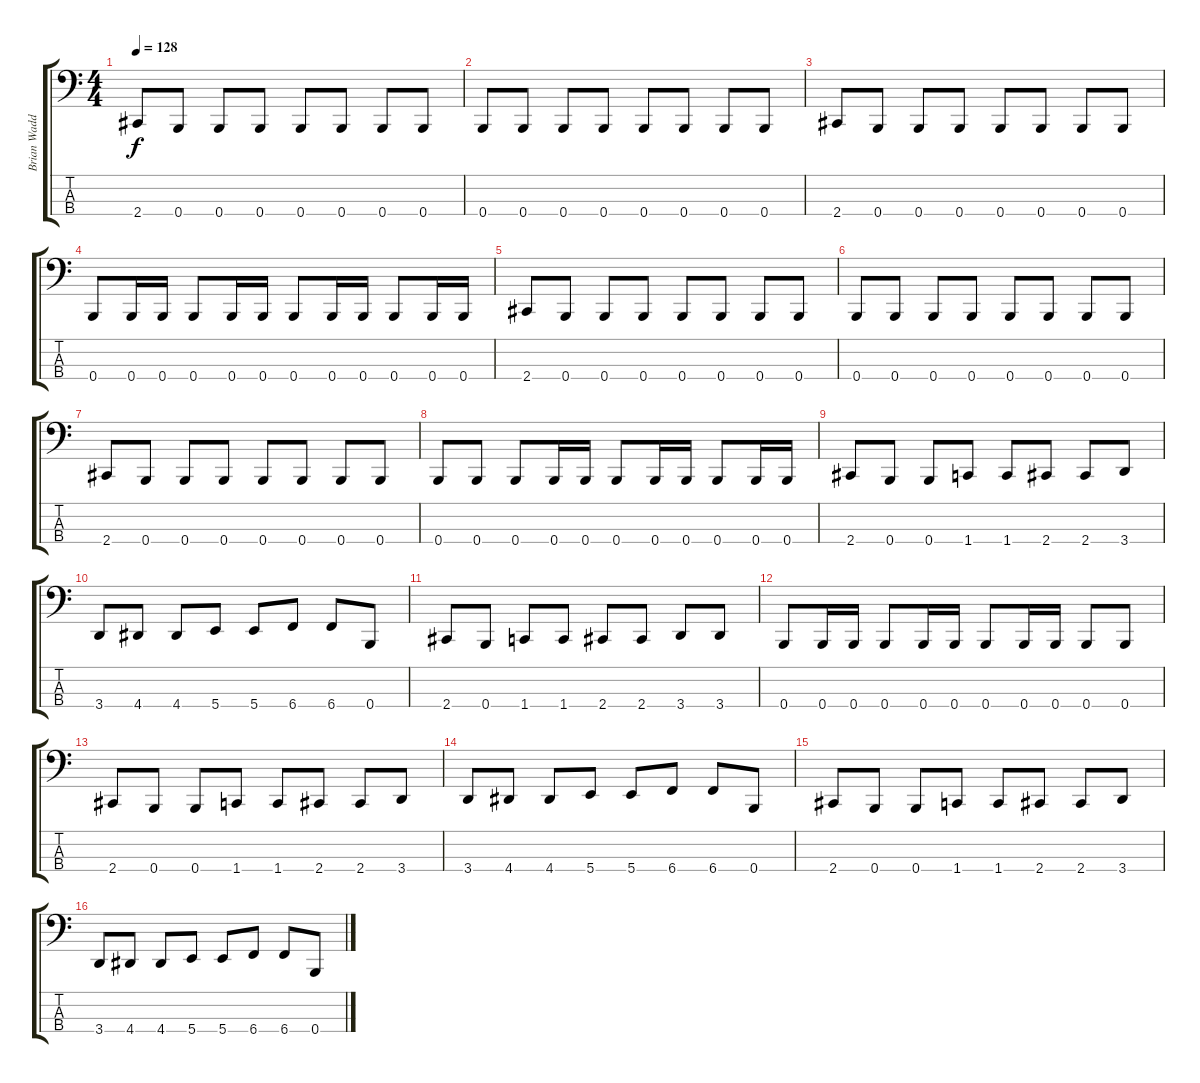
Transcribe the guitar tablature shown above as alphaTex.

\track ("Brian Waddell" "Brian Wadd") {instrument electricbassfinger}
\staff {score tabs}
\tuning (Gb2 B1 Gb1 B0) {hide}
\ts (4 4)
\tempo 128
\clef f4
\ks c
2.4.8{dy f} 0.4.8 0.4.8 0.4.8 0.4.8 0.4.8 0.4.8 0.4.8 |
0.4.8 0.4.8 0.4.8 0.4.8 0.4.8 0.4.8 0.4.8 0.4.8 |
2.4.8 0.4.8 0.4.8 0.4.8 0.4.8 0.4.8 0.4.8 0.4.8 |
0.4.8 0.4.16 0.4.16 0.4.8 0.4.16 0.4.16 0.4.8 0.4.16 0.4.16 0.4.8 0.4.16 0.4.16 |
2.4.8 0.4.8 0.4.8 0.4.8 0.4.8 0.4.8 0.4.8 0.4.8 |
0.4.8 0.4.8 0.4.8 0.4.8 0.4.8 0.4.8 0.4.8 0.4.8 |
2.4.8 0.4.8 0.4.8 0.4.8 0.4.8 0.4.8 0.4.8 0.4.8 |
0.4.8 0.4.8 0.4.8 0.4.16 0.4.16 0.4.8 0.4.16 0.4.16 0.4.8 0.4.16 0.4.16 |
2.4.8 0.4.8 0.4.8 1.4.8 1.4.8 2.4.8 2.4.8 3.4.8 |
3.4.8 4.4.8 4.4.8 5.4.8 5.4.8 6.4.8 6.4.8 0.4.8 |
2.4.8 0.4.8 1.4.8 1.4.8 2.4.8 2.4.8 3.4.8 3.4.8 |
0.4.8 0.4.16 0.4.16 0.4.8 0.4.16 0.4.16 0.4.8 0.4.16 0.4.16 0.4.8 0.4.8 |
2.4.8 0.4.8 0.4.8 1.4.8 1.4.8 2.4.8 2.4.8 3.4.8 |
3.4.8 4.4.8 4.4.8 5.4.8 5.4.8 6.4.8 6.4.8 0.4.8 |
2.4.8 0.4.8 0.4.8 1.4.8 1.4.8 2.4.8 2.4.8 3.4.8 |
3.4.8 4.4.8 4.4.8 5.4.8 5.4.8 6.4.8 6.4.8 0.4.8
